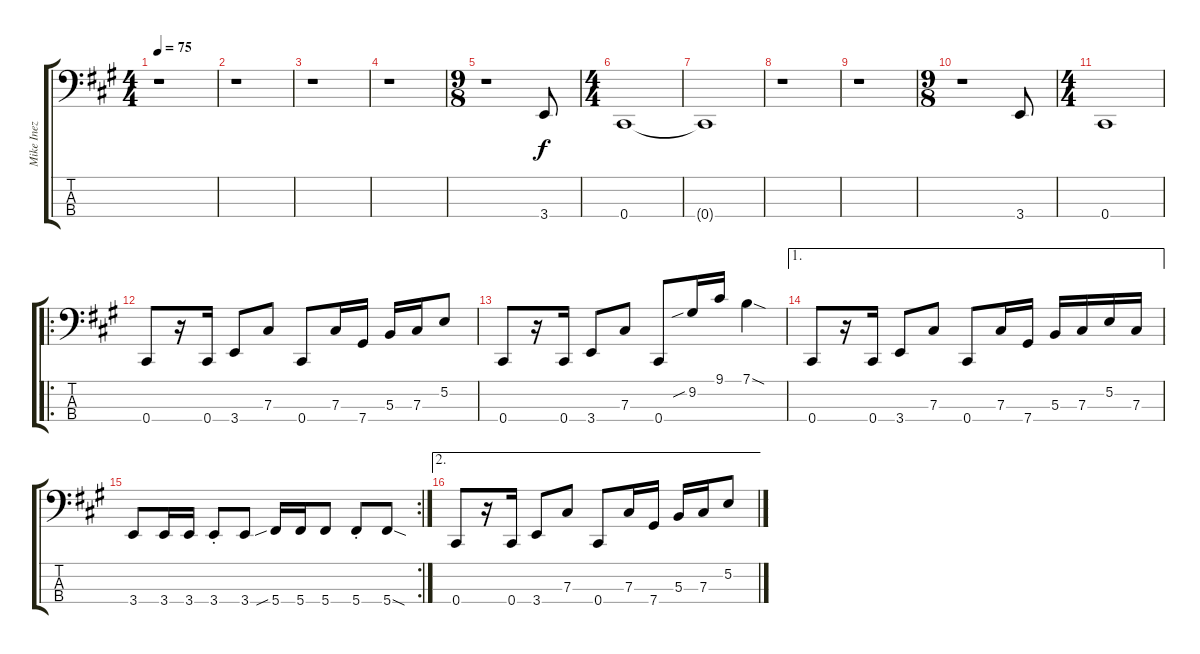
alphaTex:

\track ("Mike Inez" "Mike Inez") {instrument electricbasspick}
\staff {score tabs}
\tuning (E2 B1 Gb1 Db1) {hide}
\ts (4 4)
\tempo 75
\clef f4
\ks a
r.1{dy f instrument electricbasspick} |
r.1 |
r.1 |
r.1 |
\ts (9 8)
r.1 3.4.8 |
\ts (4 4)
0.4.1 |
0.4{t}.1 |
r.1 |
r.1 |
\ts (9 8)
r.1 3.4.8 |
\ts (4 4)
0.4.1 |
\ro
0.4.8 r.16 0.4.16 3.4.8 7.3.8 0.4.8 7.3.16 7.4.16 5.3.16 7.3.16 5.2.8 |
0.4.8 r.16 0.4.16 3.4.8 7.3.8 0.4.8 9.2{sib}.16 9.1.16 7.1{sod}.4 |
\ae 1
0.4.8 r.16 0.4.16 3.4.8 7.3.8 0.4.8 7.3.16 7.4.16 5.3.16 7.3.16 5.2.16 7.3.16 |
\rc 2
3.4.8 3.4.16 3.4.16 3.4{st}.8 3.4.8 5.4{sib}.16 5.4.16 5.4.8 5.4{st}.8 5.4{sod}.8 |
\ae 2
0.4.8 r.16 0.4.16 3.4.8 7.3.8 0.4.8 7.3.16 7.4.16 5.3.16 7.3.16 5.2.8
